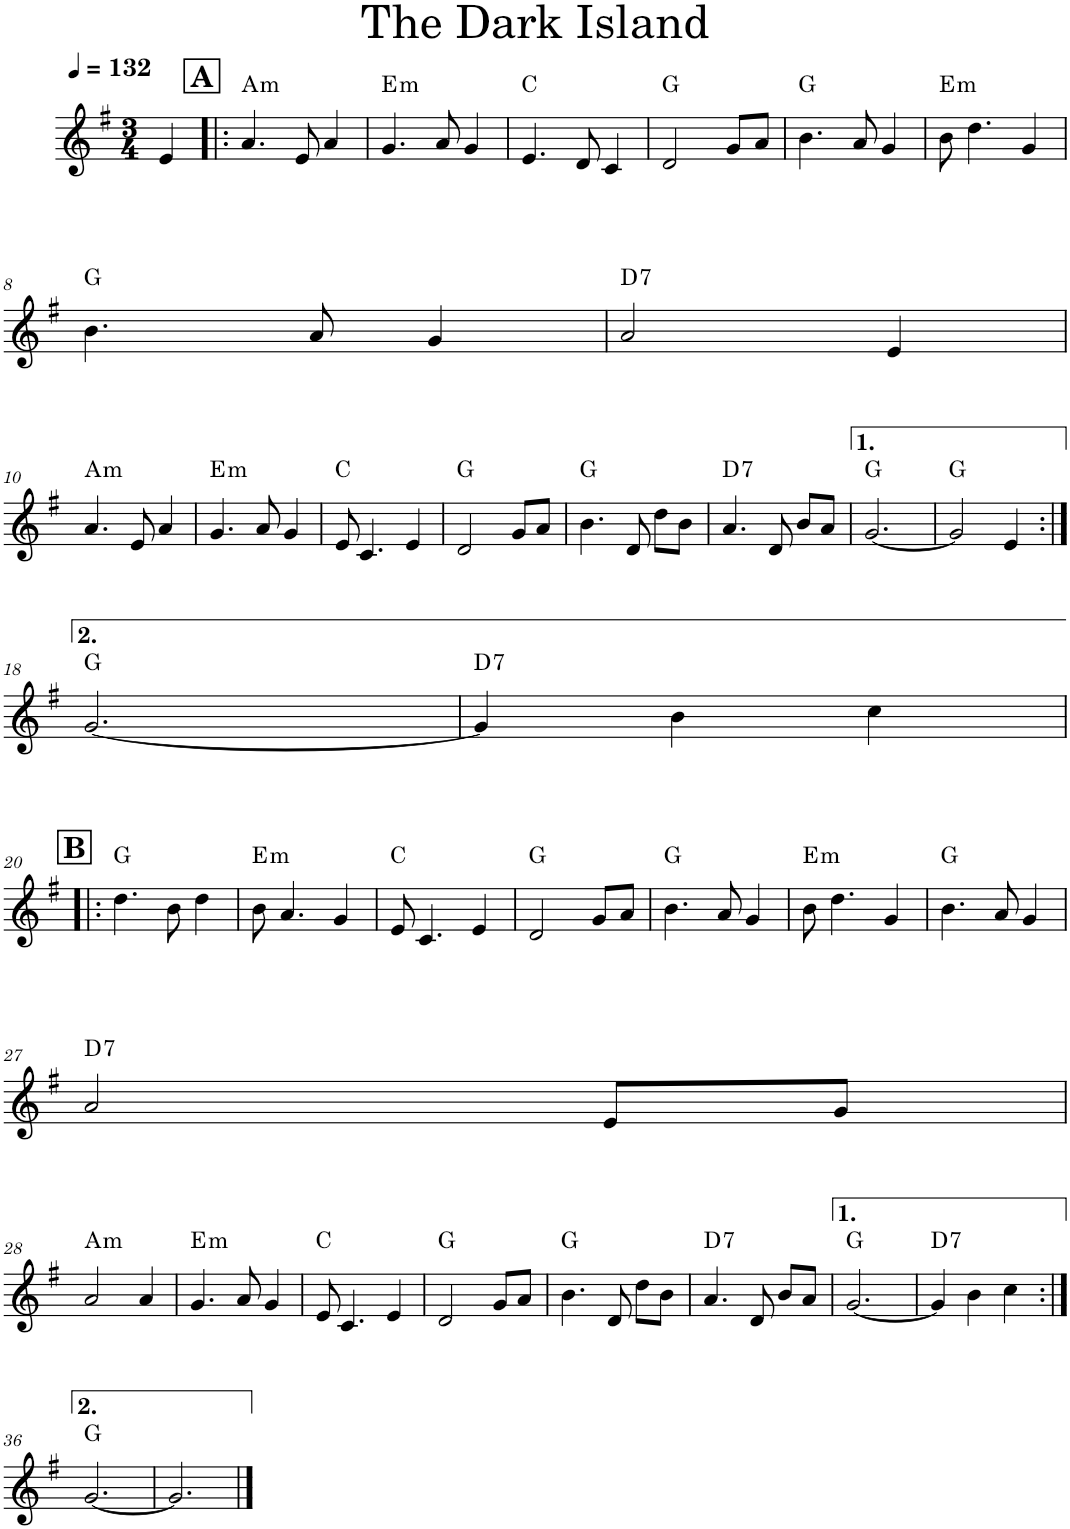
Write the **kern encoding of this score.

**kern	**harte
*part1	*part1
*staff1	*
*I"Piano	*
*I'Pno.	*
*clefG2	*
*k[f#]	*
*M3/4	*
*MM132	*
=1	=1
4e/	.
!!LO:REH:place=s1:a:B:cj:fs=14:t=A
=2!|:	=2!|:
!	!LO:H:kt=m
4.a/	A:min
8e/	.
4a/	.
=3	=3
!	!LO:H:kt=m
4.g/	E:min
8a/	.
4g/	.
=4	=4
4.e/	C:maj
8d/	.
4c/	.
=5	=5
2d/	G:maj
8g/L	.
8a/J	.
=6	=6
4.b\	G:maj
8a/	.
4g/	.
=7	=7
!	!LO:H:kt=m
8b\	E:min
4.dd\	.
4g/	.
!!LO:LB:g=z
=8	=8
4.b\	G:maj
8a/	.
4g/	.
=9	=9
!	!LO:H:kt=7
2a/	D:7
4e/	.
!!LO:LB:g=z
=10	=10
!	!LO:H:kt=m
4.a/	A:min
8e/	.
4a/	.
=11	=11
!	!LO:H:kt=m
4.g/	E:min
8a/	.
4g/	.
=12	=12
8e/	C:maj
4.c/	.
4e/	.
=13	=13
2d/	G:maj
8g/L	.
8a/J	.
=14	=14
4.b\	G:maj
8d/	.
8dd\L	.
8b\J	.
=15	=15
!	!LO:H:kt=7
4.a/	D:7
8d/	.
8b/L	.
8a/J	.
=16	=16
[2.g/	G:maj
=17	=17
2g/]	G:maj
4e/	.
!!LO:LB:g=z
=18:|!	=18:|!
[2.g/	G:maj
=19	=19
!	!LO:H:kt=7
4g/]	D:7
4b\	.
4cc\	.
!!LO:LB:g=z
!!LO:REH:place=s1:a:B:cj:fs=14:t=B
=20!|:	=20!|:
4.dd\	G:maj
8b\	.
4dd\	.
=21	=21
!	!LO:H:kt=m
8b\	E:min
4.a/	.
4g/	.
=22	=22
8e/	C:maj
4.c/	.
4e/	.
=23	=23
2d/	G:maj
8g/L	.
8a/J	.
=24	=24
4.b\	G:maj
8a/	.
4g/	.
=25	=25
!	!LO:H:kt=m
8b\	E:min
4.dd\	.
4g/	.
=26	=26
4.b\	G:maj
8a/	.
4g/	.
!!LO:LB:g=z
=27	=27
!	!LO:H:kt=7
2a/	D:7
8e/L	.
8g/J	.
!!LO:LB:g=z
=28	=28
!	!LO:H:kt=m
2a/	A:min
4a/	.
=29	=29
!	!LO:H:kt=m
4.g/	E:min
8a/	.
4g/	.
=30	=30
8e/	C:maj
4.c/	.
4e/	.
=31	=31
2d/	G:maj
8g/L	.
8a/J	.
=32	=32
4.b\	G:maj
8d/	.
8dd\L	.
8b\J	.
=33	=33
!	!LO:H:kt=7
4.a/	D:7
8d/	.
8b/L	.
8a/J	.
=34	=34
[2.g/	G:maj
=35	=35
!	!LO:H:kt=7
4g/]	D:7
4b\	.
4cc\	.
!!LO:LB:g=z
=36:|!	=36:|!
[2.g/	G:maj
=37	=37
2.g/]	.
==	==
*-	*-
